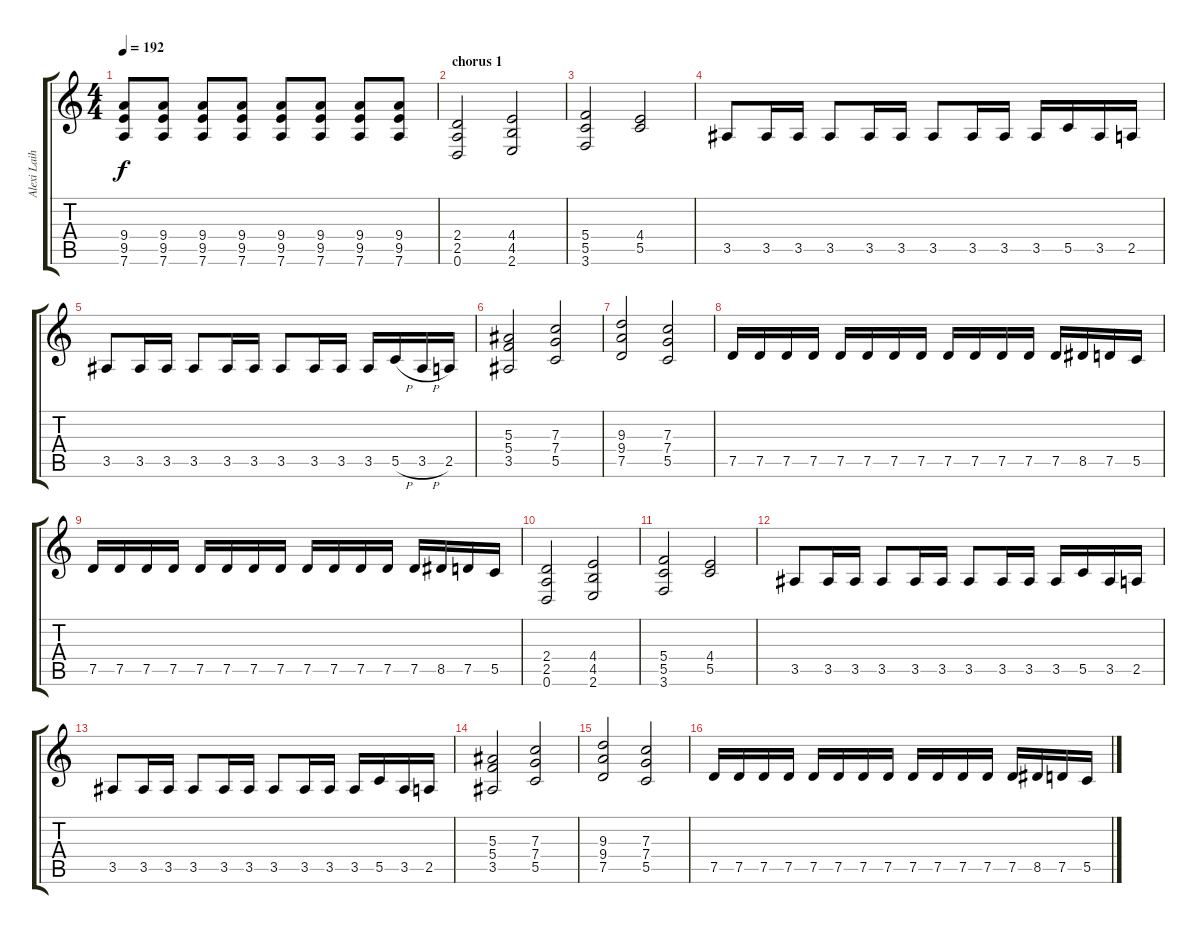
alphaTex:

\track ("Alexi Laiho" "Alexi Laih") {instrument distortionguitar}
\staff {score tabs}
\tuning (D4 A3 F3 C3 G2 D2) {hide}
\ts (4 4)
\tempo 192
\clef g2
\ks c
(9.4 9.5 7.6).8{dy f} (9.4 9.5 7.6).8 (9.4 9.5 7.6).8 (9.4 9.5 7.6).8 (9.4 9.5 7.6).8 (9.4 9.5 7.6).8 (9.4 9.5 7.6).8 (9.4 9.5 7.6).8 |
\section ("" "chorus 1")
(2.4 2.5 0.6).2 (4.4 4.5 2.6).2 |
(5.4 5.5 3.6).2 (4.4 5.5).2 |
3.5.8 3.5.16 3.5.16 3.5.8 3.5.16 3.5.16 3.5.8 3.5.16 3.5.16 3.5.16 5.5.16 3.5.16 2.5.16 |
3.5.8 3.5.16 3.5.16 3.5.8 3.5.16 3.5.16 3.5.8 3.5.16 3.5.16 3.5.16 5.5{h}.16 3.5{h}.16 2.5.16 |
(5.3 5.4 3.5).2 (7.3 7.4 5.5).2 |
(9.3 9.4 7.5).2 (7.3 7.4 5.5).2 |
7.5.16 7.5.16 7.5.16 7.5.16 7.5.16 7.5.16 7.5.16 7.5.16 7.5.16 7.5.16 7.5.16 7.5.16 7.5.16 8.5.16 7.5.16 5.5.16 |
7.5.16 7.5.16 7.5.16 7.5.16 7.5.16 7.5.16 7.5.16 7.5.16 7.5.16 7.5.16 7.5.16 7.5.16 7.5.16 8.5.16 7.5.16 5.5.16 |
(2.4 2.5 0.6).2 (4.4 4.5 2.6).2 |
(5.4 5.5 3.6).2 (4.4 5.5).2 |
3.5.8 3.5.16 3.5.16 3.5.8 3.5.16 3.5.16 3.5.8 3.5.16 3.5.16 3.5.16 5.5.16 3.5.16 2.5.16 |
3.5.8 3.5.16 3.5.16 3.5.8 3.5.16 3.5.16 3.5.8 3.5.16 3.5.16 3.5.16 5.5.16 3.5.16 2.5.16 |
(5.3 5.4 3.5).2 (7.3 7.4 5.5).2 |
(9.3 9.4 7.5).2 (7.3 7.4 5.5).2 |
7.5.16 7.5.16 7.5.16 7.5.16 7.5.16 7.5.16 7.5.16 7.5.16 7.5.16 7.5.16 7.5.16 7.5.16 7.5.16 8.5.16 7.5.16 5.5.16
